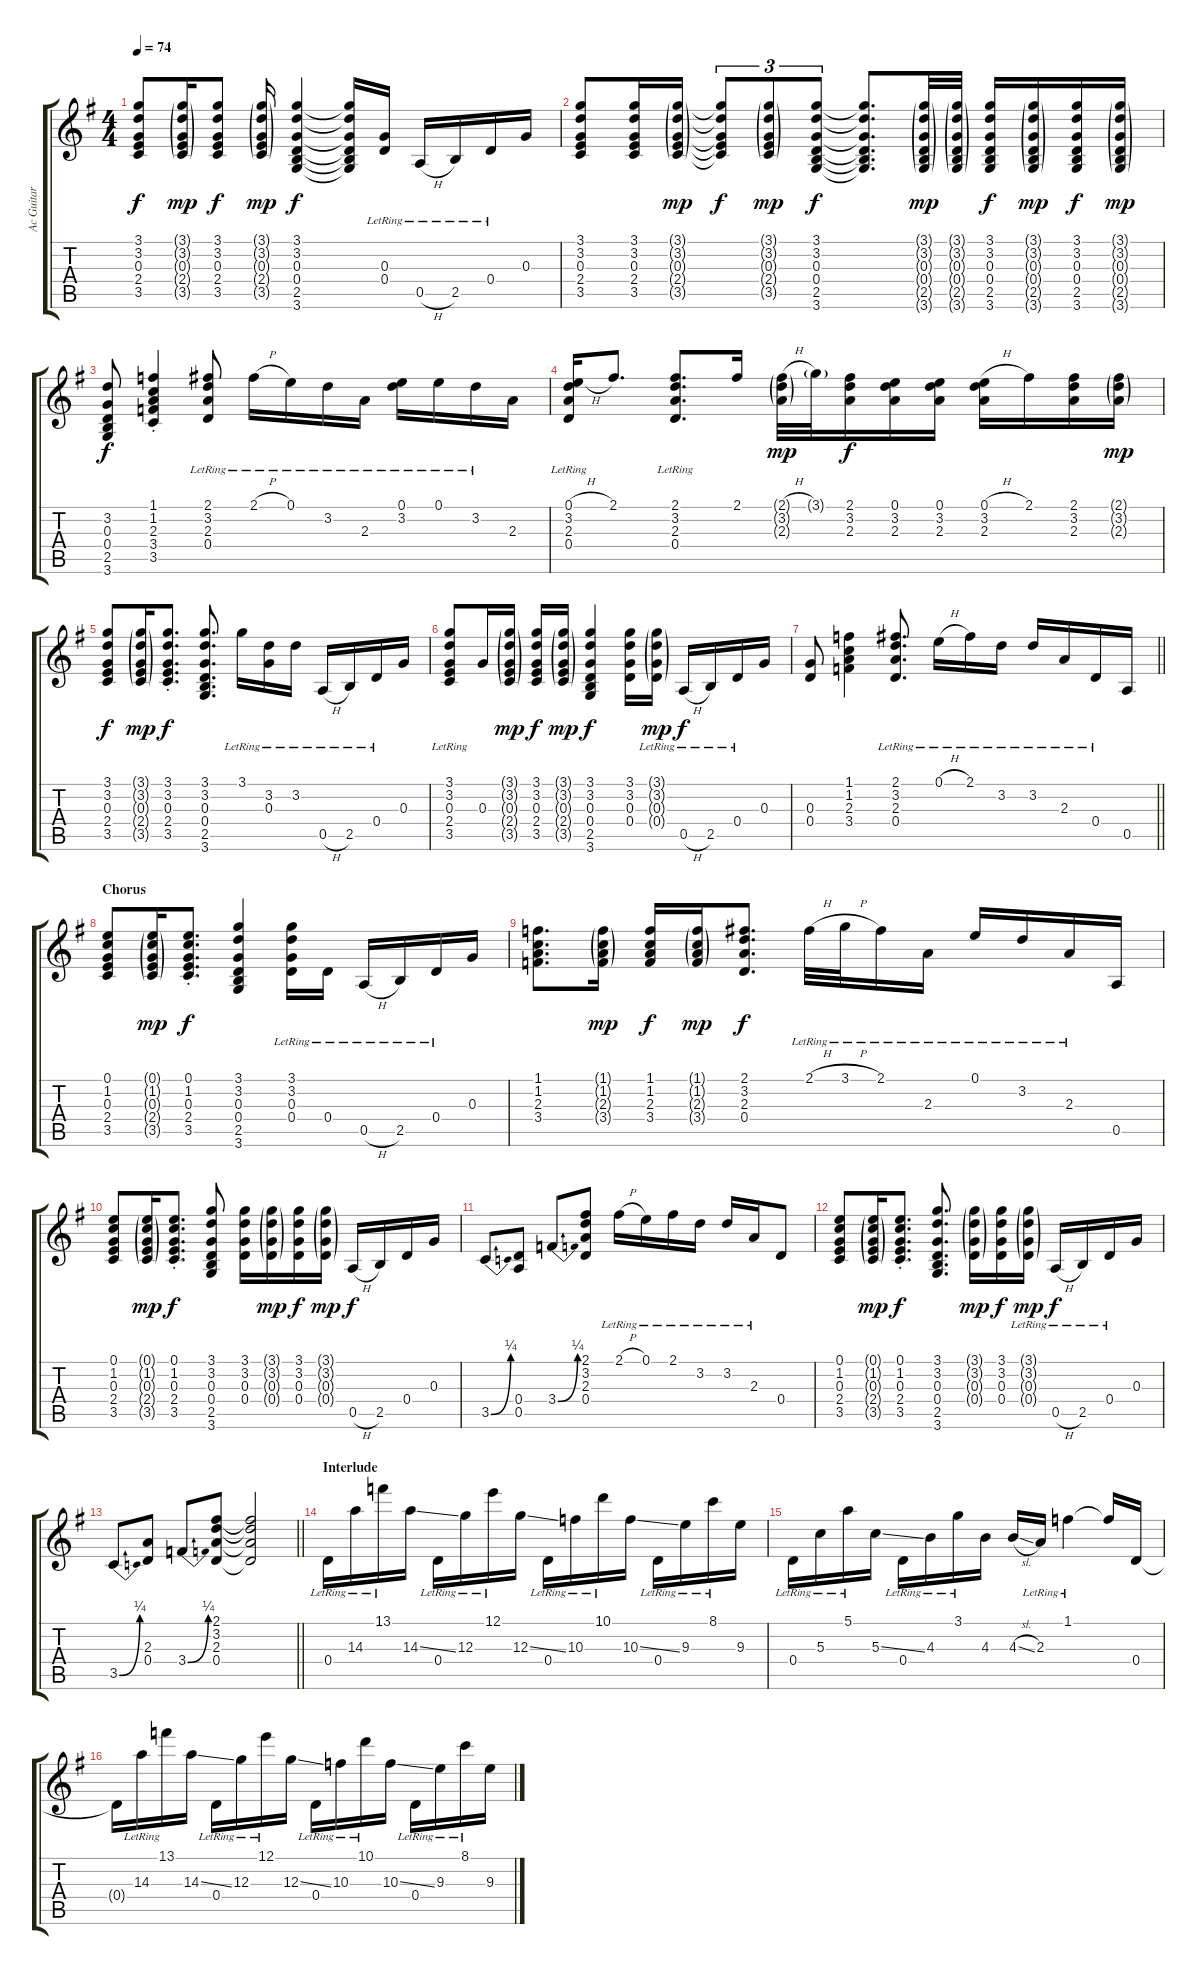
\track ("Ac Guitar #1" "Ac Guitar ") {instrument acousticguitarsteel}
\staff {score tabs}
\tuning (E4 B3 G3 D3 A2 E2) {hide}
\ts (4 4)
\tempo 74
\clef g2
\ks g
(3.1 3.2 0.3 2.4 3.5).8{dy f} (3.1{g} 3.2{g} 0.3{g} 2.4{g} 3.5{g}).16{dy mp} (3.1 3.2 0.3 2.4 3.5).8{dy f} (3.1{g} 3.2{g} 0.3{g} 2.4{g} 3.5{g}).16{dy mp} (3.1 3.2 0.3 0.4 2.5 3.6).4{dy f} (3.1{t} 3.2{t} 0.3{t} 0.4{t} 2.5{t} 3.6{t}).16 (0.3{lr} 0.4{lr}).16 0.5{h lr}.16 2.5{lr}.16 0.4{lr}.16 0.3.16 |
(3.1 3.2 0.3 2.4 3.5).8 (3.1 3.2 0.3 2.4 3.5).16 (3.1{g} 3.2{g} 0.3{g} 2.4{g} 3.5{g}).16{dy mp} (3.1{t} 3.2{t} 0.3{t} 2.4{t} 3.5{t}).8{tu (3 2) dy f} (3.1{g} 3.2{g} 0.3{g} 2.4{g} 3.5{g}).8{tu (3 2) dy mp} (3.1 3.2 0.3 0.4 2.5 3.6).8{tu (3 2) dy f} (3.1{t} 3.2{t} 0.3{t} 0.4{t} 2.5{t} 3.6{t}).8{d} (3.1{g} 3.2{g} 0.3{g} 0.4{g} 2.5{g} 3.6{g}).32{dy mp} (3.1{g} 3.2{g} 0.3{g} 0.4{g} 2.5{g} 3.6{g}).32 (3.1 3.2 0.3 0.4 2.5 3.6).16{dy f} (3.1{g} 3.2{g} 0.3{g} 0.4{g} 2.5{g} 3.6{g}).16{dy mp} (3.1 3.2 0.3 0.4 2.5 3.6).16{dy f} (3.1{g} 3.2{g} 0.3{g} 0.4{g} 2.5{g} 3.6{g}).16{dy mp} |
(3.2 0.3 0.4 2.5 3.6).8{dy f} (1.1{st} 1.2{st} 2.3{st} 3.4{st} 3.5{st}).4 (2.1{lr} 3.2{lr} 2.3{lr} 0.4{lr}).8 2.1{h lr}.16 0.1{lr}.16 3.2{lr}.16 2.3{lr}.16 (0.1{lr} 3.2{lr}).16 0.1{lr}.16 3.2{lr}.16 2.3.16 |
(0.1{h} 3.2{lr} 2.3{lr} 0.4{lr}).16 2.1.8{d} (2.1 3.2{lr} 2.3{lr} 0.4{lr}).8{d} 2.1.16 (2.1{h g} 3.2{g} 2.3{g}).32{dy mp} 3.1{g}.32 (2.1 3.2 2.3).16{dy f} (0.1 3.2 2.3).16 (0.1 3.2 2.3).16 (0.1{h} 3.2 2.3).16 2.1.16 (2.1 3.2 2.3).16 (2.1{g} 3.2{g} 2.3{g}).16{dy mp} |
(3.1 3.2 0.3 2.4 3.5).8{dy f} (3.1{g} 3.2{g} 0.3{g} 2.4{g} 3.5{g}).16{dy mp} (3.1{st} 3.2{st} 0.3{st} 2.4{st} 3.5{st}).8{d dy f} (3.1 3.2 0.3 0.4 2.5 3.6).8{d} 3.1{lr}.16 (3.2{lr} 0.3{lr}).16 3.2{lr}.16 0.5{h lr}.16 2.5{lr}.16 0.4{lr}.16 0.3.16 |
(3.1{lr} 3.2{lr} 0.3 2.4{lr} 3.5{lr}).8 0.3.16 (3.1{g} 3.2{g} 0.3{g} 2.4{g} 3.5{g}).16{dy mp} (3.1 3.2 0.3 2.4 3.5).16{dy f} (3.1{g} 3.2{g} 0.3{g} 2.4{g} 3.5{g}).16{dy mp} (3.1 3.2 0.3 0.4 2.5 3.6).4{dy f} (3.1 3.2 0.3 0.4).16 (3.1{g lr} 3.2{g lr} 0.3{g lr} 0.4{g lr}).16{dy mp} 0.5{h lr}.16{dy f} 2.5{lr}.16 0.4{lr}.16 0.3.16 |
\barLineRight lightlight
(0.3 0.4).8 (1.1 1.2 2.3 3.4).4 (2.1{lr} 3.2{lr} 2.3{lr} 0.4{lr}).8{d} 0.1{h lr}.16 2.1{lr}.16 3.2{lr}.16 3.2{lr}.16 2.3{lr}.16 0.4{lr}.16 0.5.16 |
\section ("" "Chorus")
(0.1 1.2 0.3 2.4 3.5).8 (0.1{g} 1.2{g} 0.3{g} 2.4{g} 3.5{g}).16{dy mp} (0.1{st} 1.2{st} 0.3{st} 2.4{st} 3.5{st}).8{d dy f} (3.1 3.2 0.3 0.4 2.5 3.6).4 (3.1{lr} 3.2{lr} 0.3{lr} 0.4{lr}).16 0.4{lr}.16 0.5{h lr}.16 2.5{lr}.16 0.4{lr}.16 0.3.16 |
(1.1 1.2 2.3 3.4).8{d} (1.1{g} 1.2{g} 2.3{g} 3.4{g}).16{dy mp} (1.1 1.2 2.3 3.4).16{dy f} (1.1{g} 1.2{g} 2.3{g} 3.4{g}).16{dy mp} (2.1 3.2 2.3 0.4).8{d dy f} 2.1{h lr}.32 3.1{h lr}.32 2.1{lr}.16 2.3{lr}.16 0.1{lr}.16 3.2{lr}.16 2.3{lr}.16 0.5.16 |
(0.1 1.2 0.3 2.4 3.5).8 (0.1{g} 1.2{g} 0.3{g} 2.4{g} 3.5{g}).16{dy mp} (0.1{st} 1.2{st} 0.3{st} 2.4{st} 3.5{st}).8{d dy f} (3.1 3.2 0.3 0.4 2.5 3.6).8 (3.1 3.2 0.3 0.4).16 (3.1{g} 3.2{g} 0.3{g} 0.4{g}).16{dy mp} (3.1 3.2 0.3 0.4).16{dy f} (3.1{g} 3.2{g} 0.3{g} 0.4{g}).16{dy mp} 0.5{h}.16{dy f} 2.5.16 0.4.16 0.3.16 |
3.5{be (bend 0 0 60 1)}.8 (0.4 0.5).8 3.4{be (bend 0 0 60 1)}.8 (2.1 3.2 2.3 0.4).8 2.1{h lr}.16 0.1{lr}.16 2.1{lr}.16 3.2{lr}.16 3.2{lr}.16 2.3{lr}.16 0.4.8 |
(0.1 1.2 0.3 2.4 3.5).8 (0.1{g} 1.2{g} 0.3{g} 2.4{g} 3.5{g}).16{dy mp} (0.1{st} 1.2{st} 0.3{st} 2.4{st} 3.5{st}).8{d dy f} (3.1 3.2 0.3 0.4 2.5 3.6).8{d} (3.1{g} 3.2{g} 0.3{g} 0.4{g}).16{dy mp} (3.1 3.2 0.3 0.4).16{dy f} (3.1{g lr} 3.2{g lr} 0.3{g lr} 0.4{g lr}).16{dy mp} 0.5{h lr}.16{dy f} 2.5{lr}.16 0.4{lr}.16 0.3.16 |
\barLineRight lightlight
3.5{be (bend 0 0 60 1)}.8 (2.3 0.4).8 3.4{be (bend 0 0 60 1)}.8 (2.1 3.2 2.3 0.4).8 (2.1{t} 3.2{t} 2.3{t} 0.4{t}).2 |
\section ("" "Interlude")
0.4{lr}.16 14.3{lr}.16 13.1{lr}.16 14.3{ss}.16 0.4{lr}.16 12.3{lr}.16 12.1{lr}.16 12.3{ss}.16 0.4{lr}.16 10.3{lr}.16 10.1{lr}.16 10.3{ss}.16 0.4{lr}.16 9.3{lr}.16 8.1{lr}.16 9.3.16 |
0.4{lr}.16 5.3{lr}.16 5.1{lr}.16 5.3{ss}.16 0.4{lr}.16 4.3{lr}.16 3.1{lr}.16 4.3.16 4.3{sl}.16 2.3{lr}.16 1.1{lr}.4 1.1{t}.16 0.4.16 |
0.4{t}.16 14.3{lr}.16 13.1{lr}.16 14.3{ss}.16 0.4{lr}.16 12.3{lr}.16 12.1{lr}.16 12.3{ss}.16 0.4{lr}.16 10.3{lr}.16 10.1{lr}.16 10.3{ss}.16 0.4{lr}.16 9.3{lr}.16 8.1{lr}.16 9.3.16
